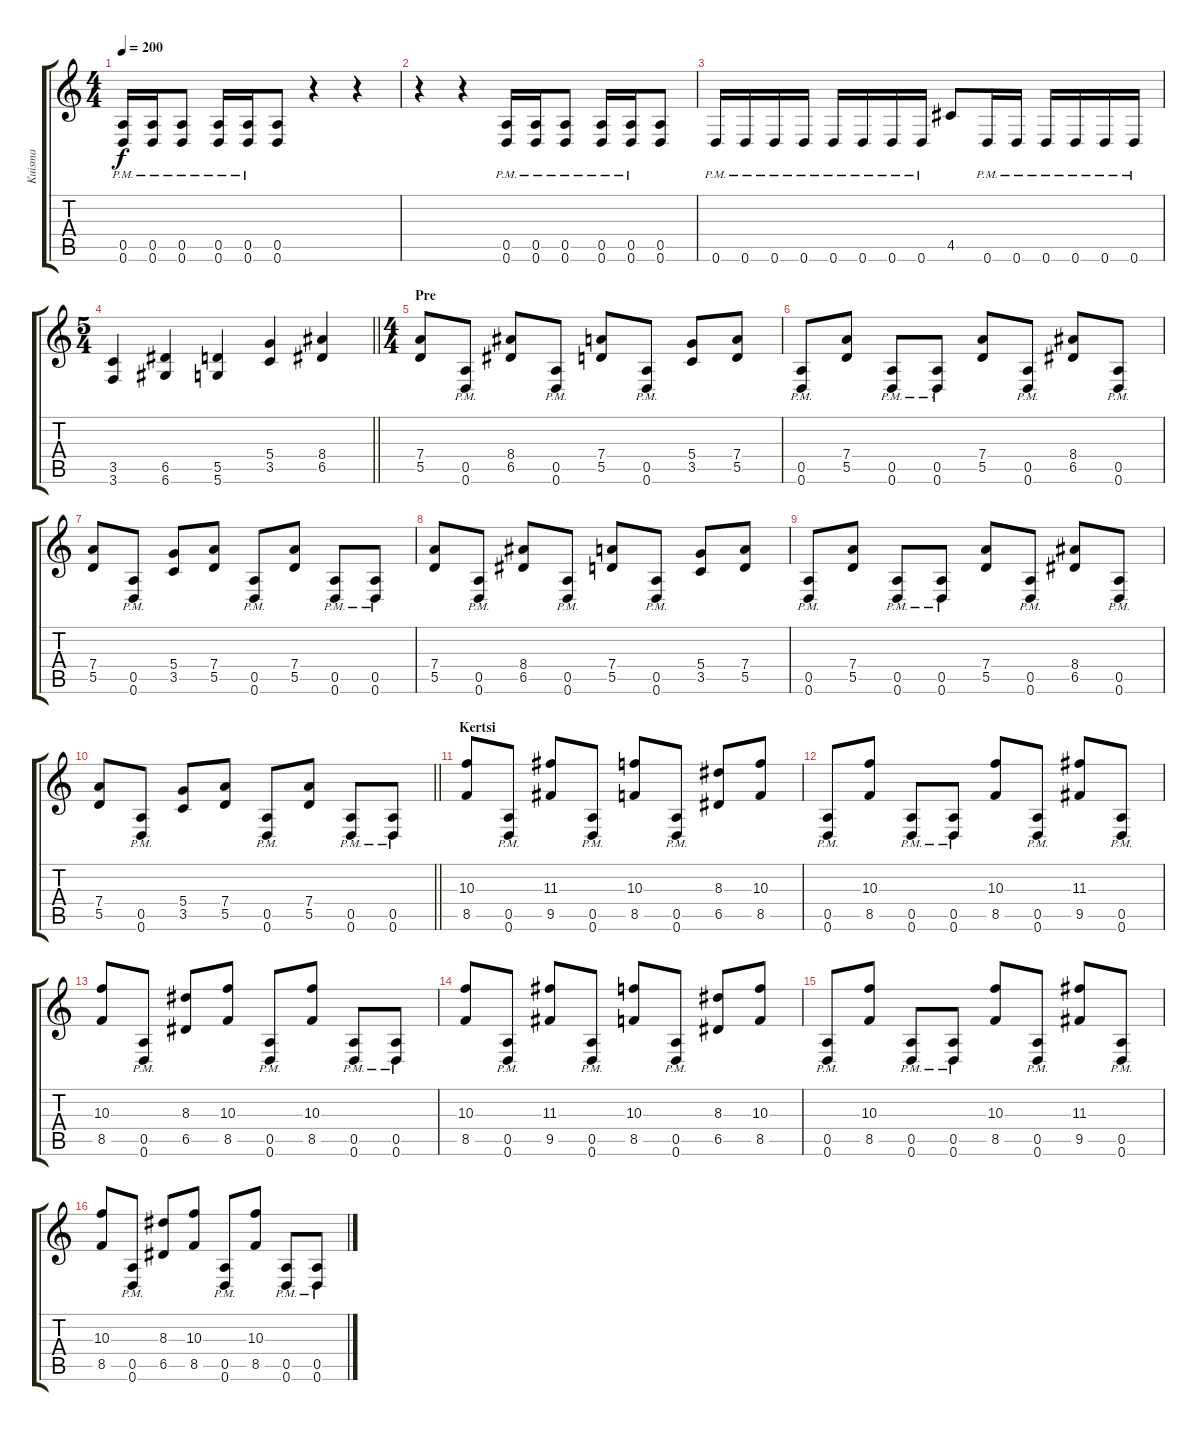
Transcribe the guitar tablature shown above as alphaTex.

\track ("Kuisma" "Kuisma") {instrument distortionguitar}
\staff {score tabs}
\tuning (E4 B3 G3 D3 A2 D2) {hide}
\ts (4 4)
\tempo 200
\clef g2
\ks c
(0.5{pm} 0.6{pm}).16{dy f} (0.5{pm} 0.6{pm}).16 (0.5{pm} 0.6{pm}).8 (0.5{pm} 0.6{pm}).16 (0.5{pm} 0.6{pm}).16 (0.5 0.6).8 r.4 r.4 |
r.4 r.4 (0.5{pm} 0.6{pm}).16 (0.5{pm} 0.6{pm}).16 (0.5{pm} 0.6{pm}).8 (0.5{pm} 0.6{pm}).16 (0.5{pm} 0.6{pm}).16 (0.5 0.6).8 |
0.6{pm}.16 0.6{pm}.16 0.6{pm}.16 0.6{pm}.16 0.6{pm}.16 0.6{pm}.16 0.6{pm}.16 0.6{pm}.16 4.5.8 0.6{pm}.16 0.6{pm}.16 0.6{pm}.16 0.6{pm}.16 0.6{pm}.16 0.6{pm}.16 |
\ts (5 4)
\barLineRight lightlight
(3.5 3.6).4 (6.5 6.6).4 (5.5 5.6).4 (5.4 3.5).4 (8.4 6.5).4 |
\ts (4 4)
\section ("" "Pre")
(7.4 5.5).8 (0.5{pm} 0.6{pm}).8 (8.4 6.5).8 (0.5{pm} 0.6{pm}).8 (7.4 5.5).8 (0.5{pm} 0.6{pm}).8 (5.4 3.5).8 (7.4 5.5).8 |
(0.5{pm} 0.6{pm}).8 (7.4 5.5).8 (0.5{pm} 0.6{pm}).8 (0.5{pm} 0.6{pm}).8 (7.4 5.5).8 (0.5{pm} 0.6{pm}).8 (8.4 6.5).8 (0.5{pm} 0.6{pm}).8 |
(7.4 5.5).8 (0.5{pm} 0.6{pm}).8 (5.4 3.5).8 (7.4 5.5).8 (0.5{pm} 0.6{pm}).8 (7.4 5.5).8 (0.5{pm} 0.6{pm}).8 (0.5{pm} 0.6{pm}).8 |
(7.4 5.5).8 (0.5{pm} 0.6{pm}).8 (8.4 6.5).8 (0.5{pm} 0.6{pm}).8 (7.4 5.5).8 (0.5{pm} 0.6{pm}).8 (5.4 3.5).8 (7.4 5.5).8 |
(0.5{pm} 0.6{pm}).8 (7.4 5.5).8 (0.5{pm} 0.6{pm}).8 (0.5{pm} 0.6{pm}).8 (7.4 5.5).8 (0.5{pm} 0.6{pm}).8 (8.4 6.5).8 (0.5{pm} 0.6{pm}).8 |
\barLineRight lightlight
(7.4 5.5).8 (0.5{pm} 0.6{pm}).8 (5.4 3.5).8 (7.4 5.5).8 (0.5{pm} 0.6{pm}).8 (7.4 5.5).8 (0.5{pm} 0.6{pm}).8 (0.5{pm} 0.6{pm}).8 |
\section ("" "Kertsi")
(10.3 8.5).8 (0.5{pm} 0.6{pm}).8 (11.3 9.5).8 (0.5{pm} 0.6{pm}).8 (10.3 8.5).8 (0.5{pm} 0.6{pm}).8 (8.3 6.5).8 (10.3 8.5).8 |
(0.5{pm} 0.6{pm}).8 (10.3 8.5).8 (0.5{pm} 0.6{pm}).8 (0.5{pm} 0.6{pm}).8 (10.3 8.5).8 (0.5{pm} 0.6{pm}).8 (11.3 9.5).8 (0.5{pm} 0.6{pm}).8 |
(10.3 8.5).8 (0.5{pm} 0.6{pm}).8 (8.3 6.5).8 (10.3 8.5).8 (0.5{pm} 0.6{pm}).8 (10.3 8.5).8 (0.5{pm} 0.6{pm}).8 (0.5{pm} 0.6{pm}).8 |
(10.3 8.5).8 (0.5{pm} 0.6{pm}).8 (11.3 9.5).8 (0.5{pm} 0.6{pm}).8 (10.3 8.5).8 (0.5{pm} 0.6{pm}).8 (8.3 6.5).8 (10.3 8.5).8 |
(0.5{pm} 0.6{pm}).8 (10.3 8.5).8 (0.5{pm} 0.6{pm}).8 (0.5{pm} 0.6{pm}).8 (10.3 8.5).8 (0.5{pm} 0.6{pm}).8 (11.3 9.5).8 (0.5{pm} 0.6{pm}).8 |
(10.3 8.5).8 (0.5{pm} 0.6{pm}).8 (8.3 6.5).8 (10.3 8.5).8 (0.5{pm} 0.6{pm}).8 (10.3 8.5).8 (0.5{pm} 0.6{pm}).8 (0.5{pm} 0.6{pm}).8
